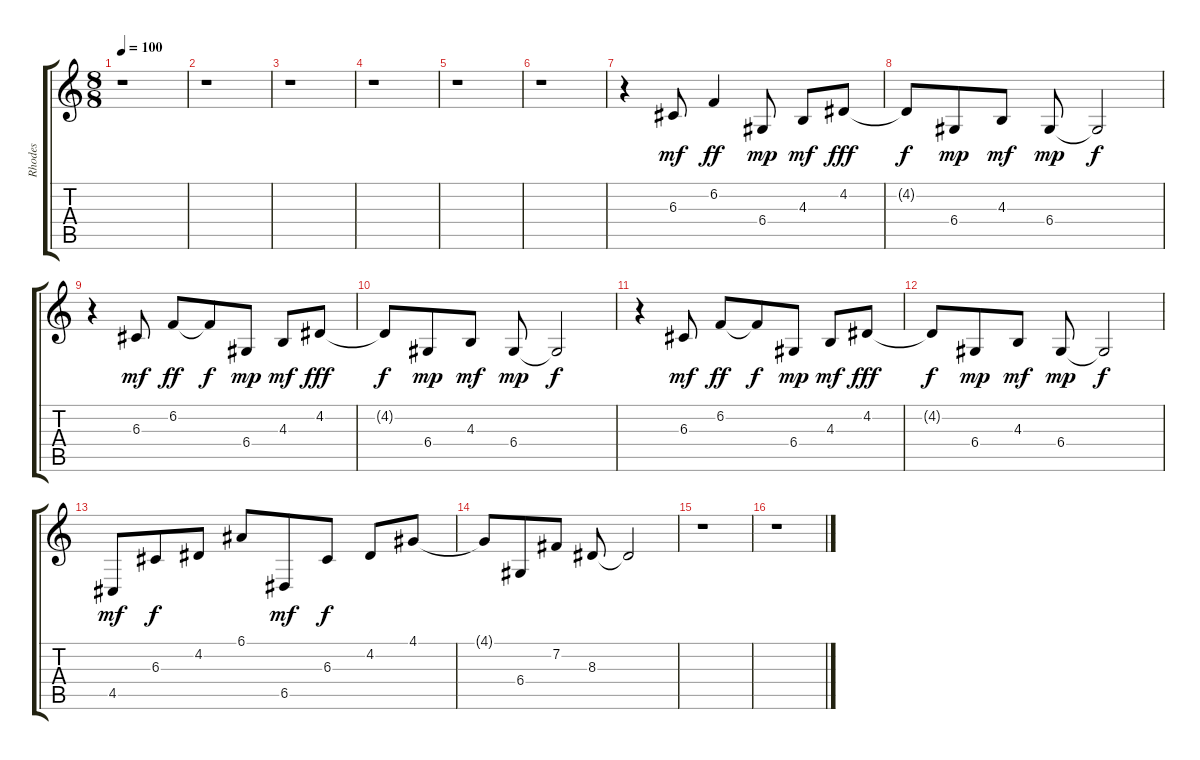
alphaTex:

\track ("Rhodes" "Rhodes") {instrument electricpiano1}
\staff {score tabs}
\tuning (E4 B3 G3 D3 A2 E2) {hide}
\ts (8 8)
\tempo 100
\clef g2
\ks c
r.1{dy f} |
r.1 |
r.1 |
r.1 |
r.1 |
r.1 |
r.4{volume 13} 6.3.8{dy mf} 6.2.4{dy ff} 6.4.8{dy mp} 4.3.8{dy mf} 4.2.8{dy fff} |
4.2{t}.8{dy f} 6.4.8{dy mp} 4.3.8{dy mf} 6.4.8{dy mp} 6.4{t}.2{dy f} |
r.4 6.3.8{dy mf} 6.2.8{dy ff} 6.2{t}.8{dy f} 6.4.8{dy mp} 4.3.8{dy mf} 4.2.8{dy fff} |
4.2{t}.8{dy f} 6.4.8{dy mp} 4.3.8{dy mf} 6.4.8{dy mp} 6.4{t}.2{dy f} |
r.4 6.3.8{dy mf} 6.2.8{dy ff} 6.2{t}.8{dy f} 6.4.8{dy mp} 4.3.8{dy mf} 4.2.8{dy fff} |
4.2{t}.8{dy f} 6.4.8{dy mp} 4.3.8{dy mf} 6.4.8{dy mp} 6.4{t}.2{dy f} |
4.5.8{dy mf} 6.3.8{dy f} 4.2.8 6.1.8 6.5.8{dy mf} 6.3.8{dy f} 4.2.8 4.1.8 |
4.1{t}.8 6.4.8 7.2.8 8.3.8 8.3{t}.2 |
r.1 |
r.1
